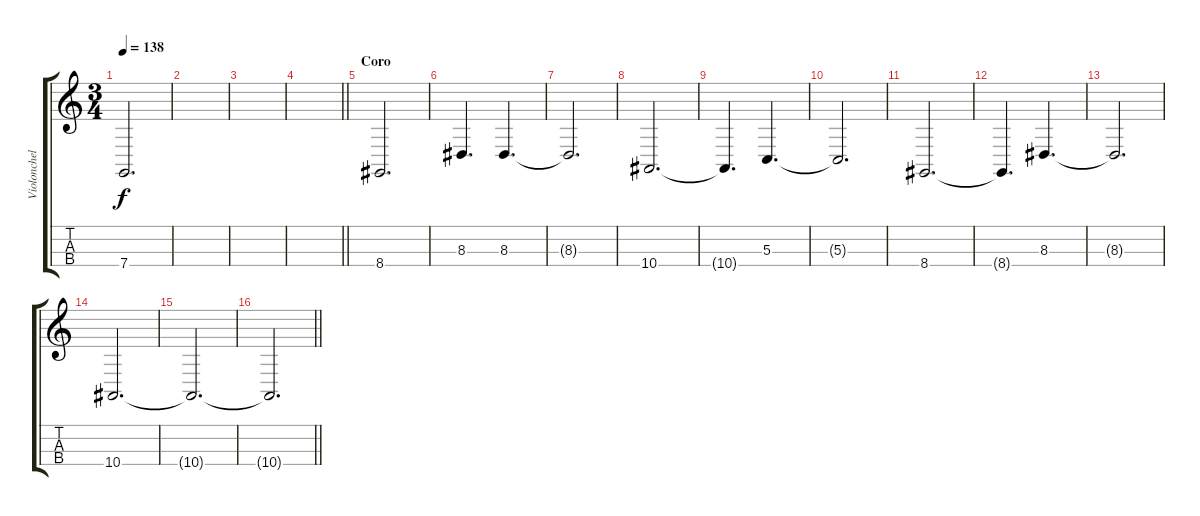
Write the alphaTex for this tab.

\track ("Violonchelo" "Violonchel") {instrument cello}
\staff {score tabs}
\tuning (A3 D3 G2 C2) {hide}
\ts (3 4)
\tempo 138
\clef g2
\ks c
7.4{t}.2{d dy f} |
|
|
\barLineRight lightlight
|
\section ("" "Coro")
8.4.2{d} |
8.3.4{d} 8.3.4{d} |
8.3{t}.2{d} |
10.4.2{d} |
10.4{t}.4{d} 5.3.4{d} |
5.3{t}.2{d} |
8.4.2{d} |
8.4{t}.4{d} 8.3.4{d} |
8.3{t}.2{d} |
10.4.2{d} |
10.4{t}.2{d} |
\barLineRight lightlight
10.4{t}.2{d}
